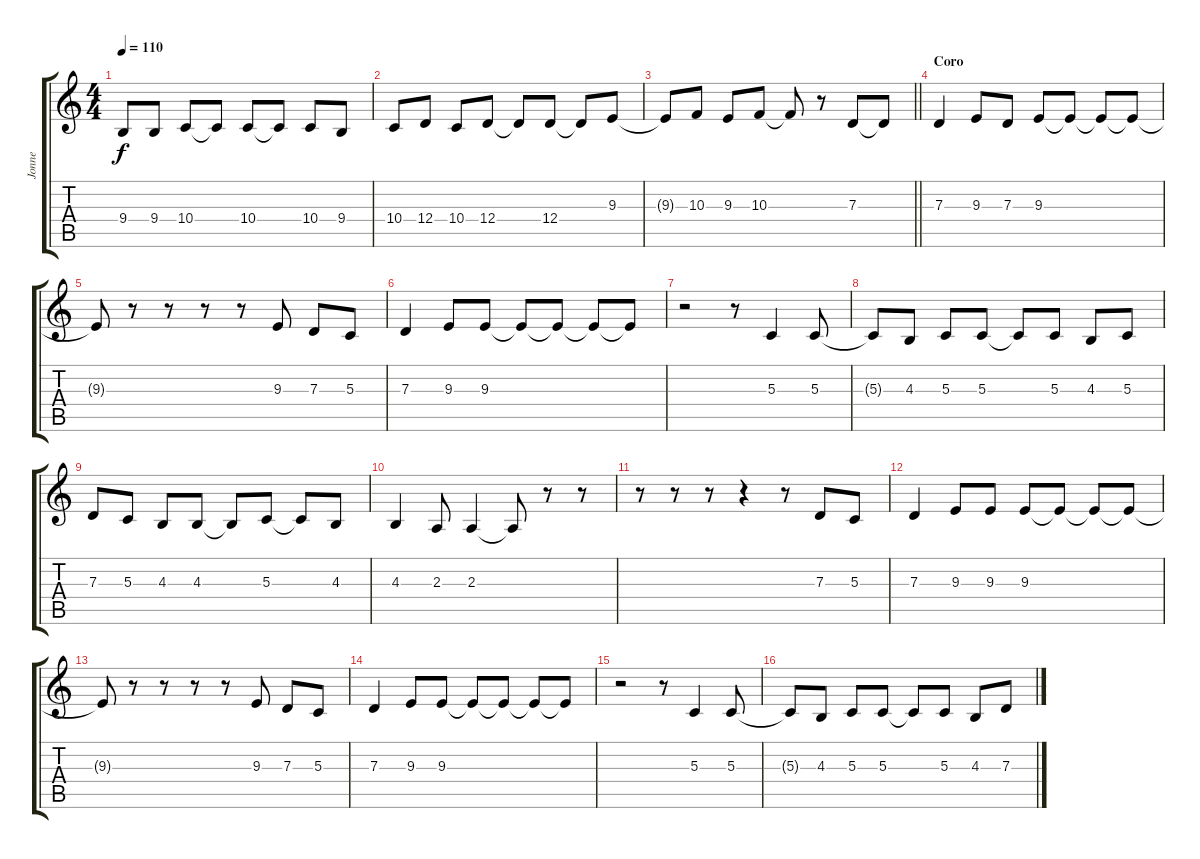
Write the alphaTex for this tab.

\track ("Jonne" "Jonne") {instrument lead6voice}
\staff {score tabs}
\tuning (E4 B3 G3 D3 A2 E2) {hide}
\ts (4 4)
\tempo 110
\clef g2
\ks c
9.4{t}.8{dy f} 9.4.8 10.4.8 10.4{t}.8 10.4.8 10.4{t}.8 10.4.8 9.4.8 |
10.4.8 12.4.8 10.4.8 12.4.8 12.4{t}.8 12.4.8 12.4{t}.8 9.3.8 |
\barLineRight lightlight
9.3{t}.8 10.3.8 9.3.8 10.3.8 10.3{t}.8 r.8 7.3.8 7.3{t}.8 |
\section ("" "Coro")
7.3.4 9.3.8 7.3.8 9.3.8 9.3{t}.8 9.3{t}.8 9.3{t}.8 |
9.3{t}.8 r.8 r.8 r.8 r.8 9.3.8 7.3.8 5.3.8 |
7.3.4 9.3.8 9.3.8 9.3{t}.8 9.3{t}.8 9.3{t}.8 9.3{t}.8 |
r.2 r.8 5.3.4 5.3.8 |
5.3{t}.8 4.3.8 5.3.8 5.3.8 5.3{t}.8 5.3.8 4.3.8 5.3.8 |
7.3.8 5.3.8 4.3.8 4.3.8 4.3{t}.8 5.3.8 5.3{t}.8 4.3.8 |
4.3.4 2.3.8 2.3.4 2.3{t}.8 r.8 r.8 |
r.8 r.8 r.8 r.4 r.8 7.3.8 5.3.8 |
7.3.4 9.3.8 9.3.8 9.3.8 9.3{t}.8 9.3{t}.8 9.3{t}.8 |
9.3{t}.8 r.8 r.8 r.8 r.8 9.3.8 7.3.8 5.3.8 |
7.3.4 9.3.8 9.3.8 9.3{t}.8 9.3{t}.8 9.3{t}.8 9.3{t}.8 |
r.2 r.8 5.3.4 5.3.8 |
5.3{t}.8 4.3.8 5.3.8 5.3.8 5.3{t}.8 5.3.8 4.3.8 7.3.8
